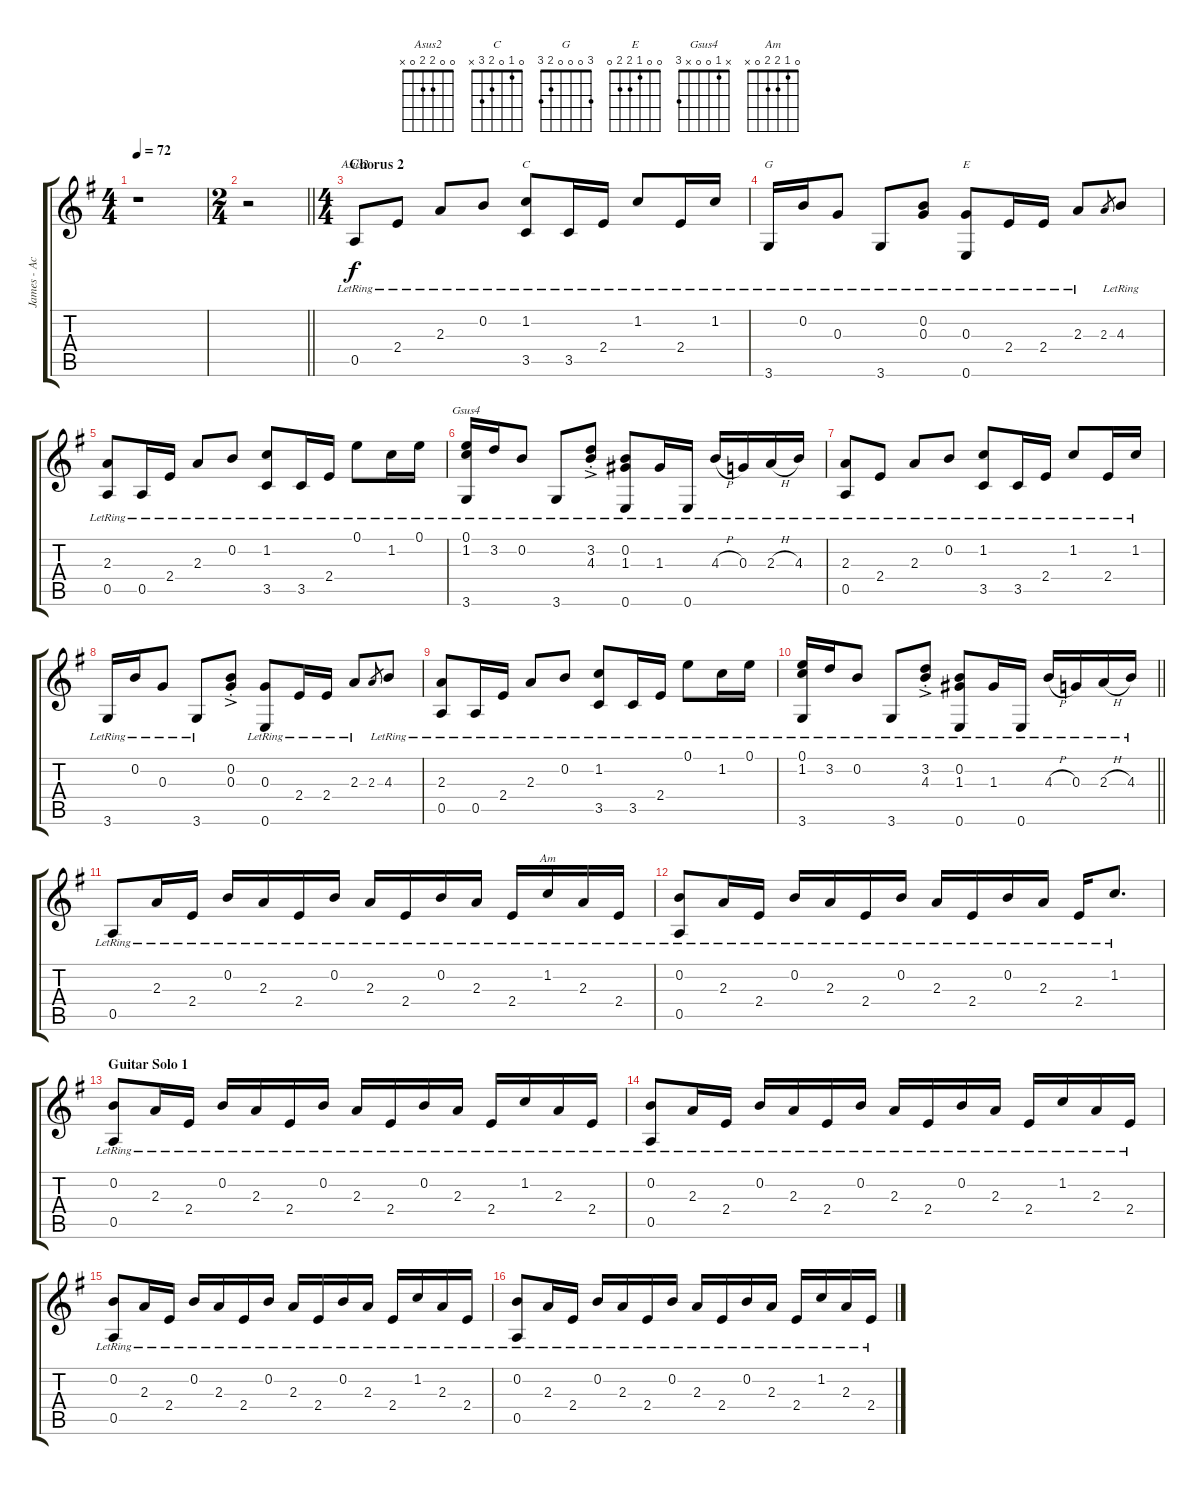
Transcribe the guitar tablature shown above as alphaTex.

\track ("James - Acoustic R" "James - Ac") {instrument acousticguitarnylon}
\staff {score tabs}
\tuning (E4 B3 G3 D3 A2 E2) {hide}
\chord ("Asus2" 0 0 2 2 0 x)
\chord ("C" 0 1 0 2 3 x)
\chord ("G" 3 0 0 0 2 3)
\chord ("E" 0 0 1 2 2 0)
\chord ("Gsus4" x 1 0 0 x 3)
\chord ("Am" 0 1 2 2 0 x)
\ts (4 4)
\tempo 72
\clef g2
\ks eminor
r.1{dy f} |
\ts (2 4)
\barLineRight lightlight
r.2 |
\ts (4 4)
\section ("" "Chorus 2")
0.5{lr}.8{ch "Asus2"} 2.4{lr}.8 2.3{lr}.8 0.2{lr}.8 (1.2{lr} 3.5{lr}).8{ch "C"} 3.5{lr}.16 2.4{lr}.16 1.2{lr}.8 2.4{lr}.16 1.2{lr}.16 |
3.6{lr}.16{ch "G"} 0.2{lr}.16 0.3{lr}.8 3.6{lr}.8 (0.2 0.3{lr}).8 (0.3 0.6{lr}).8{ch "E"} 2.4{lr}.16 2.4{lr}.16 2.3{lr}.8 2.3.8{gr} 4.3{lr}.8 |
(2.3{lr} 0.5{lr}).8 0.5{lr}.16 2.4{lr}.16 2.3{lr}.8 0.2{lr}.8 (1.2{lr} 3.5{lr}).8 3.5{lr}.16 2.4{lr}.16 0.1{lr}.8 1.2{lr}.16 0.1{lr}.16 |
(0.1 1.2{lr} 3.6{lr}).16{ch "Gsus4"} 3.2{lr}.16 0.2{lr}.8 3.6{lr}.8 (3.2{ac st} 4.3{lr}).8 (0.2 1.3{lr} 0.6{lr}).8 1.3{lr}.16 0.6{lr}.16 4.3{h lr}.16 0.3{lr}.16 2.3{h lr}.16 4.3{lr}.16 |
(2.3{lr} 0.5{lr}).8 2.4{lr}.8 2.3{lr}.8 0.2{lr}.8 (1.2{lr} 3.5{lr}).8 3.5{lr}.16 2.4{lr}.16 1.2{lr}.8 2.4{lr}.16 1.2{lr}.16 |
3.6{lr}.16 0.2{lr}.16 0.3{lr}.8 3.6{lr}.8 (0.2 0.3{ac st}).8 (0.3 0.6{lr}).8 2.4{lr}.16 2.4{lr}.16 2.3{lr}.8 2.3.8{gr} 4.3{lr}.8 |
(2.3{lr} 0.5{lr}).8 0.5{lr}.16 2.4{lr}.16 2.3{lr}.8 0.2{lr}.8 (1.2{lr} 3.5{lr}).8 3.5{lr}.16 2.4{lr}.16 0.1{lr}.8 1.2{lr}.16 0.1{lr}.16 |
\barLineRight lightlight
(0.1 1.2{lr} 3.6{lr}).16 3.2{lr}.16 0.2{lr}.8 3.6{lr}.8 (3.2{ac st} 4.3{lr}).8 (0.2 1.3{lr} 0.6{lr}).8 1.3{lr}.16 0.6{lr}.16 4.3{h lr}.16 0.3{lr}.16 2.3{h lr}.16 4.3{lr}.16 |
0.5{lr}.8 2.3{lr}.16 2.4{lr}.16 0.2{lr}.16 2.3{lr}.16 2.4{lr}.16 0.2{lr}.16 2.3{lr}.16 2.4{lr}.16 0.2{lr}.16 2.3{lr}.16 2.4{lr}.16 1.2{lr}.16{ch "Am"} 2.3{lr}.16 2.4{lr}.16 |
(0.2{lr} 0.5{lr}).8 2.3{lr}.16 2.4{lr}.16 0.2{lr}.16 2.3{lr}.16 2.4{lr}.16 0.2{lr}.16 2.3{lr}.16 2.4{lr}.16 0.2{lr}.16 2.3{lr}.16 2.4{lr}.16 1.2{lr}.8{d} |
\section ("" "Guitar Solo 1")
(0.2{lr} 0.5{lr}).8 2.3{lr}.16 2.4{lr}.16 0.2{lr}.16 2.3{lr}.16 2.4{lr}.16 0.2{lr}.16 2.3{lr}.16 2.4{lr}.16 0.2{lr}.16 2.3{lr}.16 2.4{lr}.16 1.2{lr}.16 2.3{lr}.16 2.4{lr}.16 |
(0.2{lr} 0.5{lr}).8 2.3{lr}.16 2.4{lr}.16 0.2{lr}.16 2.3{lr}.16 2.4{lr}.16 0.2{lr}.16 2.3{lr}.16 2.4{lr}.16 0.2{lr}.16 2.3{lr}.16 2.4{lr}.16 1.2{lr}.16 2.3{lr}.16 2.4{lr}.16 |
(0.2{lr} 0.5{lr}).8 2.3{lr}.16 2.4{lr}.16 0.2{lr}.16 2.3{lr}.16 2.4{lr}.16 0.2{lr}.16 2.3{lr}.16 2.4{lr}.16 0.2{lr}.16 2.3{lr}.16 2.4{lr}.16 1.2{lr}.16 2.3{lr}.16 2.4{lr}.16 |
(0.2{lr} 0.5{lr}).8 2.3{lr}.16 2.4{lr}.16 0.2{lr}.16 2.3{lr}.16 2.4{lr}.16 0.2{lr}.16 2.3{lr}.16 2.4{lr}.16 0.2{lr}.16 2.3{lr}.16 2.4{lr}.16 1.2{lr}.16 2.3{lr}.16 2.4{lr}.16
